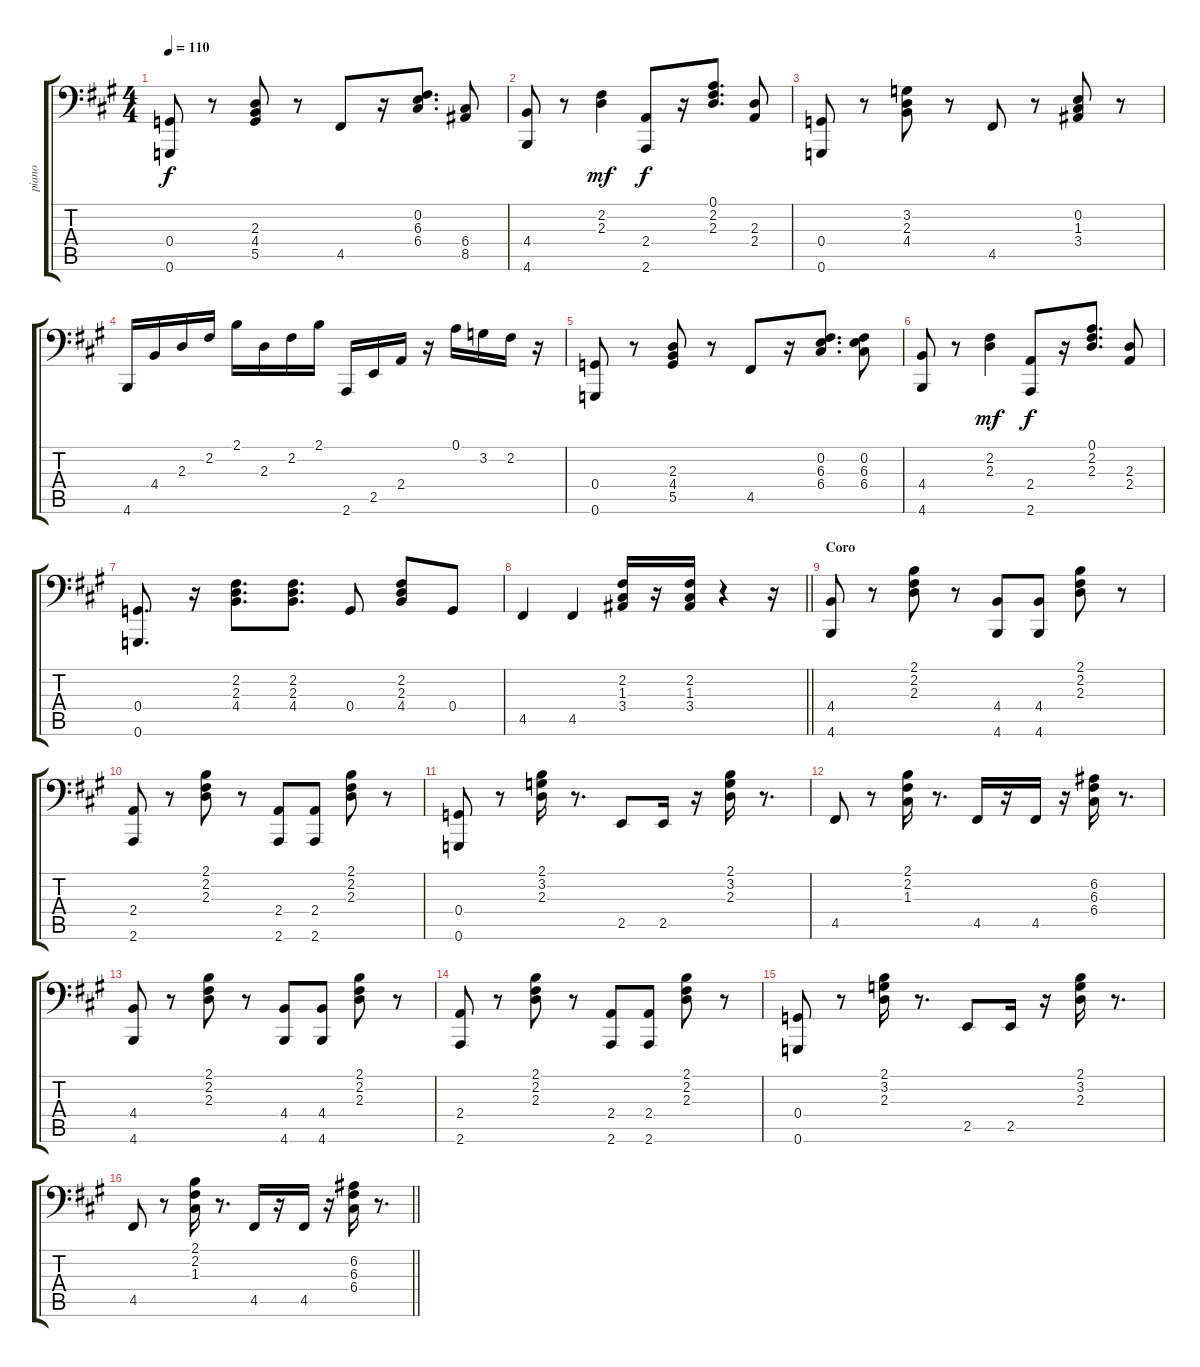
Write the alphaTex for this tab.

\track ("piano" "piano") {instrument acousticgrandpiano}
\staff {score tabs}
\tuning (A3 E3 C3 G2 D2 G1) {hide}
\ts (4 4)
\tempo 110
\clef f4
\ks a
(0.4 0.6).8{dy f} r.8 (2.3 4.4 5.5).8 r.8 4.5.8 r.16 (0.2 6.3 6.4).8{d} (6.4 8.5).8 |
(4.4 4.6).8 r.8 (2.2 2.3).4{dy mf} (2.4 2.6).8{dy f} r.16 (0.1 2.2 2.3).8{d} (2.3 2.4).8 |
(0.4 0.6).8 r.8 (3.2 2.3 4.4).8 r.8 4.5.8 r.8 (0.2 1.3 3.4).8 r.8 |
4.6.16 4.4.16 2.3.16 2.2.16 2.1.16 2.3.16 2.2.16 2.1.16 2.6.16 2.5.16 2.4.16 r.16 0.1.16 3.2.16 2.2.16 r.16 |
(0.4 0.6).8 r.8 (2.3 4.4 5.5).8 r.8 4.5.8 r.16 (0.2 6.3 6.4).8{d} (0.2 6.3 6.4).8 |
(4.4 4.6).8 r.8 (2.2 2.3).4{dy mf} (2.4 2.6).8{dy f} r.16 (0.1 2.2 2.3).8{d} (2.3 2.4).8 |
(0.4 0.6).8{d} r.16 (2.2 2.3 4.4).8{d} (2.2 2.3 4.4).8{d} 0.4.8 (2.2 2.3 4.4).8 0.4.8 |
\barLineRight lightlight
4.5.4 4.5.4 (2.2 1.3 3.4).16 r.16 (2.2 1.3 3.4).16 r.4 r.16 |
\section ("" "Coro")
(4.4 4.6).8 r.8 (2.1 2.2 2.3).8 r.8 (4.4 4.6).8 (4.4 4.6).8 (2.1 2.2 2.3).8 r.8 |
(2.4 2.6).8 r.8 (2.1 2.2 2.3).8 r.8 (2.4 2.6).8 (2.4 2.6).8 (2.1 2.2 2.3).8 r.8 |
(0.4 0.6).8 r.8 (2.1 3.2 2.3).16 r.8{d} 2.5.8 2.5.16 r.16 (2.1 3.2 2.3).16 r.8{d} |
4.5.8 r.8 (2.1 2.2 1.3).16 r.8{d} 4.5.16 r.16 4.5.16 r.16 (6.2 6.3 6.4).16 r.8{d} |
(4.4 4.6).8 r.8 (2.1 2.2 2.3).8 r.8 (4.4 4.6).8 (4.4 4.6).8 (2.1 2.2 2.3).8 r.8 |
(2.4 2.6).8 r.8 (2.1 2.2 2.3).8 r.8 (2.4 2.6).8 (2.4 2.6).8 (2.1 2.2 2.3).8 r.8 |
(0.4 0.6).8 r.8 (2.1 3.2 2.3).16 r.8{d} 2.5.8 2.5.16 r.16 (2.1 3.2 2.3).16 r.8{d} |
\barLineRight lightlight
4.5.8 r.8 (2.1 2.2 1.3).16 r.8{d} 4.5.16 r.16 4.5.16 r.16 (6.2 6.3 6.4).16 r.8{d}
